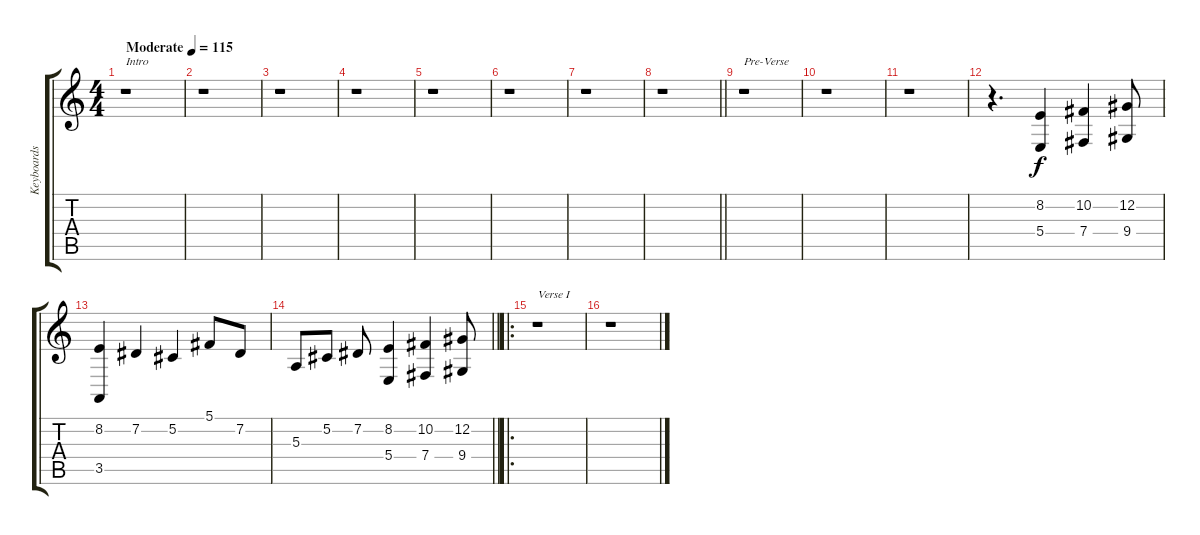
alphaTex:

\track ("Keyboards" "Keyboards") {instrument pad3polysynth}
\staff {score tabs}
\tuning (Db4 Ab3 E3 B2 Gb2 Db2) {hide}
\ts (4 4)
\tempo (115 "Moderate")
\clef g2
\ks c
r.1{txt "Intro" dy f instrument pad3polysynth} |
r.1 |
r.1 |
r.1 |
r.1 |
r.1 |
r.1 |
\barLineRight lightlight
r.1 |
r.1{txt "Pre-Verse"} |
r.1 |
r.1 |
r.4{d instrument pad3polysynth} (8.2 5.4).4 (10.2 7.4).4 (12.2 9.4).8 |
(8.2 3.5).4 7.2.4 5.2.4 5.1.8 7.2.8 |
\barLineRight lightlight
5.3.8 5.2.8 7.2.8 (8.2 5.4).4 (10.2 7.4).4 (12.2 9.4).8 |
\ro
r.1{txt "Verse I"} |
r.1
